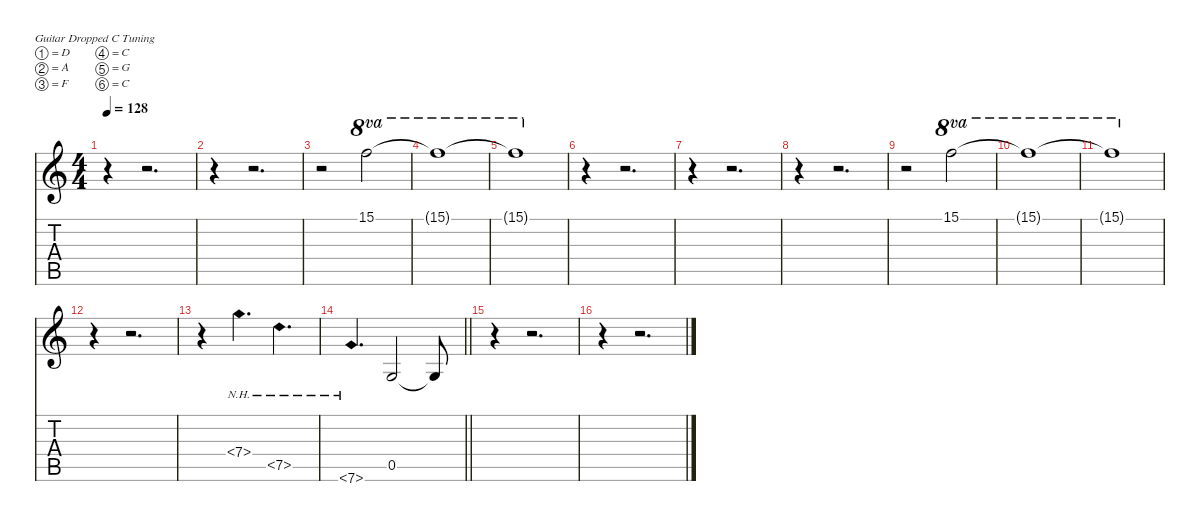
\defaultSystemsLayout 4
\hideDynamics
\bracketExtendMode nobrackets
\singleTrackTrackNamePolicy hidden
\multiTrackTrackNamePolicy hidden
\otherSystemsTrackNameOrientation horizontal
\track ("Lead Guitar" "dist.guit.") {instrument distortionguitar}
\staff {score tabs}
\tuning (D4 A3 F3 C3 G2 C2)
\ts (4 4)
\beaming (8 2 2 2 2)
\tempo 128
\clef g2
\ks c
r.4{dy f instrument distortionguitar beam Down} r.2{d beam Down} |
r.4{beam Down} r.2{d beam Down} |
r.2{beam Down} 15.1.2{ot 8va beam Down} |
15.1{t}.1{ot 8va beam Down} |
15.1{t}.1{ot 8va beam Down} |
r.4{beam Down} r.2{d beam Down} |
r.4{beam Down} r.2{d beam Down} |
r.4{beam Down} r.2{d beam Down} |
r.2{beam Down} 15.1.2{ot 8va beam Down} |
15.1{t}.1{ot 8va beam Down} |
15.1{t}.1{ot 8va beam Down} |
r.4{beam Down} r.2{d beam Down} |
r.4{beam Down} 7.4{nh}.4{d beam Down} 7.5{nh}.4{d beam Down} |
\barLineRight lightlight
7.6{nh}.4{d beam Up} 0.5.2{beam Up} 0.5{t}.8{beam Up} |
r.4{beam Down} r.2{d beam Down} |
r.4{beam Down} r.2{d beam Down}
